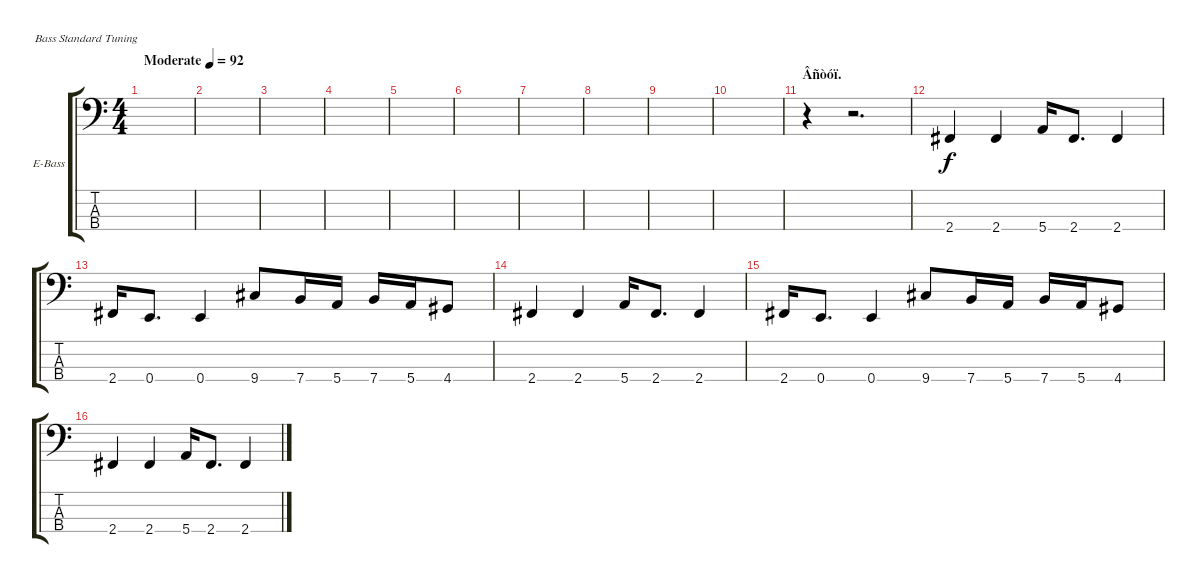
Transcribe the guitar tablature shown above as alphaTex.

\bracketExtendMode groupsimilarinstruments
\firstSystemTrackNameOrientation horizontal
\otherSystemsTrackNameOrientation horizontal
\track ("Áàñ" "E-Bass") {instrument electricbassfinger}
\staff {score tabs}
\tuning (G2 D2 A1 E1)
\ts (4 4)
\beaming (8 2 2 2 2)
\tempo (92 "Moderate")
\clef f4
\ks c
|
|
|
|
|
|
|
|
|
|
\section ("" "Âñòóï.")
r.4 r.2{d} |
2.4.4 2.4.4 5.4.16 2.4.8{d} 2.4.4 |
2.4.16 0.4.8{d} 0.4.4 9.4.8 7.4.16 5.4.16 7.4.16 5.4.16 4.4.8 |
2.4.4 2.4.4 5.4.16 2.4.8{d} 2.4.4 |
2.4.16 0.4.8{d} 0.4.4 9.4.8 7.4.16 5.4.16 7.4.16 5.4.16 4.4.8 |
2.4.4 2.4.4 5.4.16 2.4.8{d} 2.4.4
